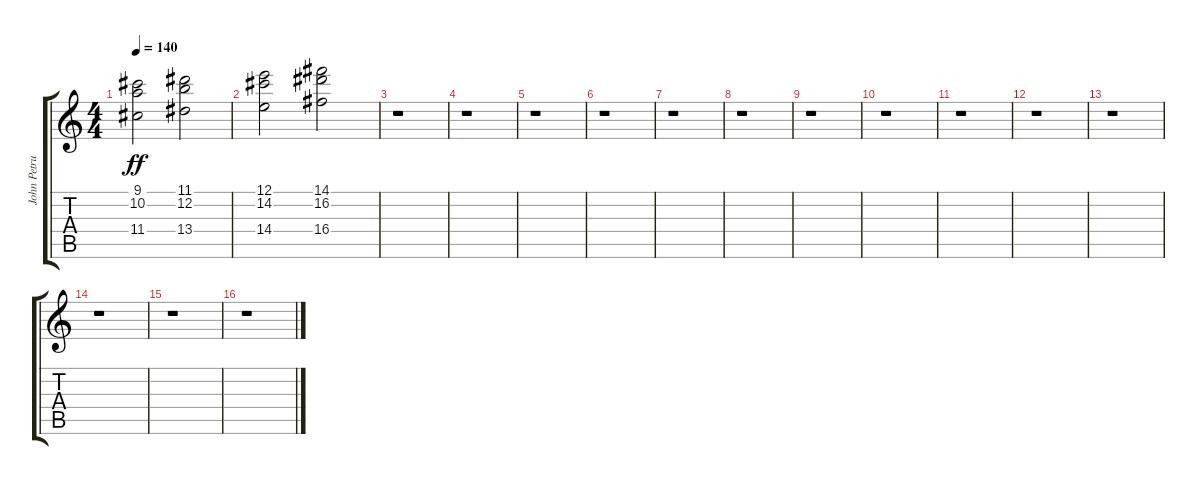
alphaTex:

\track ("John Petrucci Solo" "John Petru") {instrument distortionguitar}
\staff {score tabs}
\tuning (E4 B3 G3 D3 A2 E2) {hide}
\ts (4 4)
\tempo 140
\clef g2
\ks c
(9.1 10.2 11.4).2{dy ff} (11.1 12.2 13.4).2 |
(12.1 14.2 14.4).2 (14.1 16.2 16.4).2 |
r.1 |
r.1 |
r.1 |
r.1 |
r.1 |
r.1 |
r.1 |
r.1 |
r.1 |
r.1 |
r.1 |
r.1 |
r.1 |
r.1
